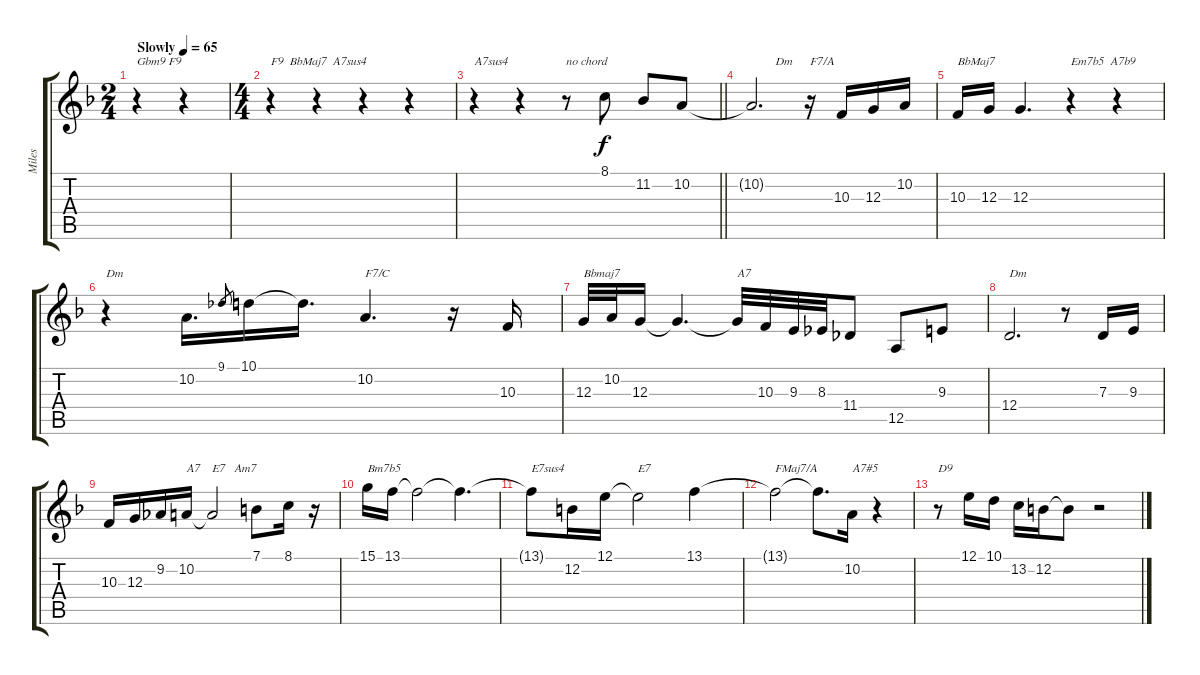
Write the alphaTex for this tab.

\track ("Miles" "Miles") {instrument trumpet}
\staff {score tabs}
\tuning (E4 B3 G3 D3 A2 E2) {hide}
\ts (2 4)
\tempo (65 "Slowly")
\clef g2
\ks f
r.4{txt "Gbm9 F9" dy f instrument trumpet} r.4{txt " "} |
\ts (4 4)
r.4{txt "F9  BbMaj7  A7sus4"} r.4 r.4 r.4 |
\barLineRight lightlight
r.4{txt "A7sus4"} r.4 r.8{txt "no chord"} 8.1.8 11.2.8 10.2.8 |
10.2{t}.2{d txt "        Dm"} r.16{txt "F7/A"} 10.3.16 12.3.16 10.2.16 |
10.3.16{txt "BbMaj7"} 12.3.16 12.3.4{d} r.4{txt "Em7b5  A7b9"} r.4 |
r.4{txt "Dm"} 10.2.16{d} 9.1.8{gr} 10.1.16 10.1{t}.16{d} 10.2.4{d txt "F7/C"} r.16 10.3.16 |
12.3.32{txt "Bbmaj7"} 10.2.32 12.3.16 12.3{t}.4{d} 12.3{t}.32{txt "A7"} 10.3.32 9.3.32 8.3.32 11.4.8 12.5.8 9.3.8 |
12.4.2{d txt "Dm"} r.8 7.3.16 9.3.16 |
10.3.16 12.3.16 9.2.16 10.2.16{txt "A7    E7   Am7"} 10.2{t}.2 7.1.8 8.1.16 r.16 |
15.1.16{txt "Bm7b5"} 13.1.16 13.1{t}.2 13.1{t}.4{d} |
13.1{t}.8{txt "E7sus4"} 12.2.16 12.1.16 12.1{t}.2{txt "E7"} 13.1.4 |
13.1{t}.2{txt "FMaj7/A"} 13.1{t}.8{d} 10.2.16{txt "A7#5"} r.4 |
r.8{txt "D9"} 12.1.16 10.1.16 13.2.16 12.2.16 12.2{t}.8 r.2
